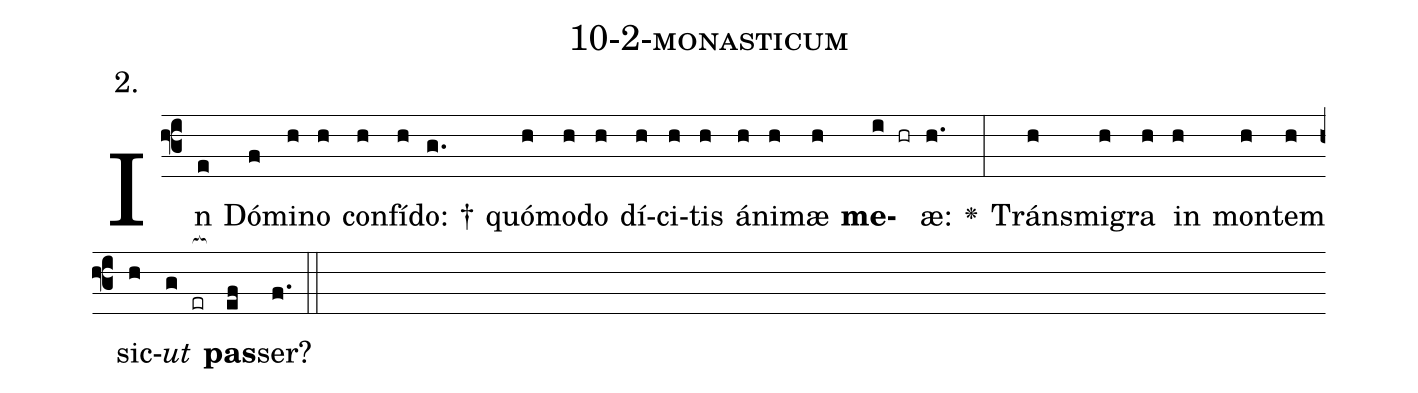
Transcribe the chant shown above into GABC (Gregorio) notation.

name: 10-2-monasticum;
annotation: 2.;
%%
(f3)In(e) Dó(f)mi(h)no(h) con(h)fí(h)do: †(g.) quó(h)mo(h)do(h) dí(h)ci(h)tis(h) á(h)ni(h)mæ(h) <b>me</b>(i hr)æ:(h.) <v>\greheightstar</v>(:) Tráns(h)mi(h)gra(h) in(h) mon(h)tem(h) sic(h)<i>ut</i>(g er[ocb:1{]) <b>pas</b>(ef[ocb:0}])ser?(f.) (::)


%E(h) u(h) o(h) u(g) a(ef) e.(f.) (::)
